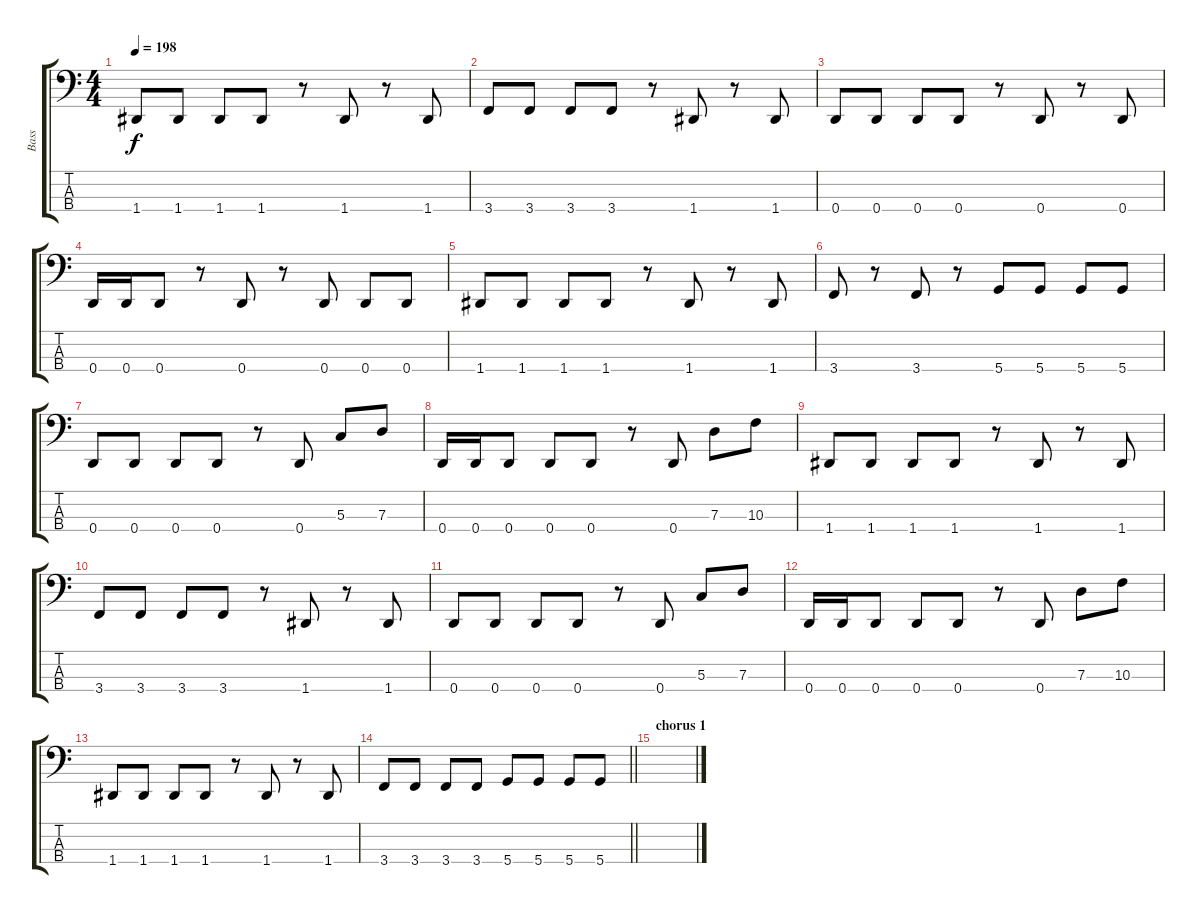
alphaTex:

\track ("Bass" "Bass") {instrument electricbasspick}
\staff {score tabs}
\tuning (F2 C2 G1 D1) {hide}
\ts (4 4)
\tempo 198
\clef f4
\ks c
1.4.8{dy f} 1.4.8 1.4.8 1.4.8 r.8 1.4.8 r.8 1.4.8 |
3.4.8 3.4.8 3.4.8 3.4.8 r.8 1.4.8 r.8 1.4.8 |
0.4.8 0.4.8 0.4.8 0.4.8 r.8 0.4.8 r.8 0.4.8 |
0.4.16 0.4.16 0.4.8 r.8 0.4.8 r.8 0.4.8 0.4.8 0.4.8 |
1.4.8 1.4.8 1.4.8 1.4.8 r.8 1.4.8 r.8 1.4.8 |
3.4.8 r.8 3.4.8 r.8 5.4.8 5.4.8 5.4.8 5.4.8 |
0.4.8 0.4.8 0.4.8 0.4.8 r.8 0.4.8 5.3.8 7.3.8 |
0.4.16 0.4.16 0.4.8 0.4.8 0.4.8 r.8 0.4.8 7.3.8 10.3.8 |
1.4.8 1.4.8 1.4.8 1.4.8 r.8 1.4.8 r.8 1.4.8 |
3.4.8 3.4.8 3.4.8 3.4.8 r.8 1.4.8 r.8 1.4.8 |
0.4.8 0.4.8 0.4.8 0.4.8 r.8 0.4.8 5.3.8 7.3.8 |
0.4.16 0.4.16 0.4.8 0.4.8 0.4.8 r.8 0.4.8 7.3.8 10.3.8 |
1.4.8 1.4.8 1.4.8 1.4.8 r.8 1.4.8 r.8 1.4.8 |
\barLineRight lightlight
3.4.8 3.4.8 3.4.8 3.4.8 5.4.8 5.4.8 5.4.8 5.4.8 |
\section ("" "chorus 1")
